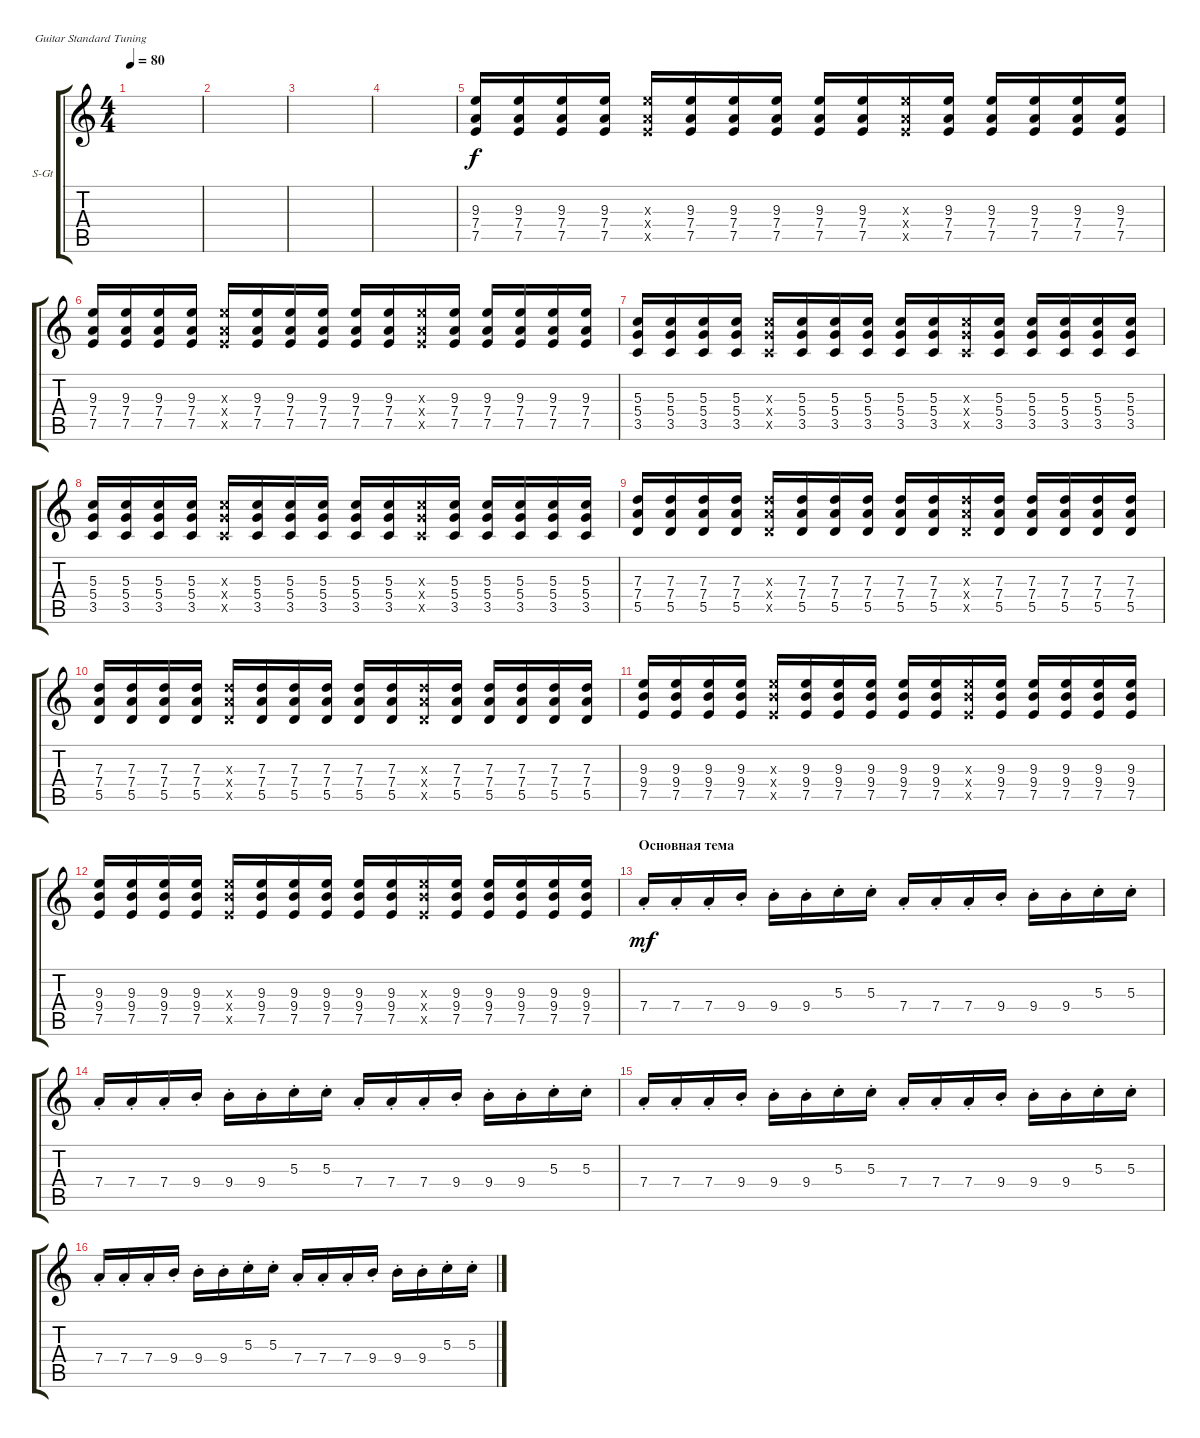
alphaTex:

\defaultSystemsLayout 4
\bracketExtendMode groupsimilarinstruments
\firstSystemTrackNameOrientation horizontal
\otherSystemsTrackNameOrientation horizontal
\track ("Steel Guitar" "S-Gt") {instrument acousticguitarsteel}
\staff {score tabs}
\tuning (E4 B3 G3 D3 A2 E2)
\ts (4 4)
\tempo 80
\clef g2
\ks c
|
|
|
|
(7.5 7.4 9.3).16 (7.5 7.4 9.3).16 (7.5 7.4 9.3).16 (7.5 7.4 9.3).16 (7.5{x} 7.4{x} 9.3{x}).16 (7.5 7.4 9.3).16 (7.5 7.4 9.3).16 (7.5 7.4 9.3).16 (7.5 7.4 9.3).16 (7.5 7.4 9.3).16 (7.5{x} 7.4{x} 9.3{x}).16 (7.5 7.4 9.3).16 (7.5 7.4 9.3).16 (7.5 7.4 9.3).16 (7.5 7.4 9.3).16 (7.5 7.4 9.3).16 |
(7.5 7.4 9.3).16 (7.5 7.4 9.3).16 (7.5 7.4 9.3).16 (7.5 7.4 9.3).16 (7.5{x} 7.4{x} 9.3{x}).16 (7.5 7.4 9.3).16 (7.5 7.4 9.3).16 (7.5 7.4 9.3).16 (7.5 7.4 9.3).16 (7.5 7.4 9.3).16 (7.5{x} 7.4{x} 9.3{x}).16 (7.5 7.4 9.3).16 (7.5 7.4 9.3).16 (7.5 7.4 9.3).16 (7.5 7.4 9.3).16 (7.5 7.4 9.3).16 |
(3.5 5.4 5.3).16 (3.5 5.4 5.3).16 (3.5 5.4 5.3).16 (3.5 5.4 5.3).16 (3.5{x} 5.4{x} 5.3{x}).16 (3.5 5.4 5.3).16 (3.5 5.4 5.3).16 (3.5 5.4 5.3).16 (3.5 5.4 5.3).16 (3.5 5.4 5.3).16 (3.5{x} 5.4{x} 5.3{x}).16 (3.5 5.4 5.3).16 (3.5 5.4 5.3).16 (3.5 5.4 5.3).16 (3.5 5.4 5.3).16 (3.5 5.4 5.3).16 |
(3.5 5.4 5.3).16 (3.5 5.4 5.3).16 (3.5 5.4 5.3).16 (3.5 5.4 5.3).16 (3.5{x} 5.4{x} 5.3{x}).16 (3.5 5.4 5.3).16 (3.5 5.4 5.3).16 (3.5 5.4 5.3).16 (3.5 5.4 5.3).16 (3.5 5.4 5.3).16 (3.5{x} 5.4{x} 5.3{x}).16 (3.5 5.4 5.3).16 (3.5 5.4 5.3).16 (3.5 5.4 5.3).16 (3.5 5.4 5.3).16 (3.5 5.4 5.3).16 |
(5.5 7.4 7.3).16 (5.5 7.4 7.3).16 (5.5 7.4 7.3).16 (5.5 7.4 7.3).16 (5.5{x} 7.4{x} 7.3{x}).16 (5.5 7.4 7.3).16 (5.5 7.4 7.3).16 (5.5 7.4 7.3).16 (5.5 7.4 7.3).16 (5.5 7.4 7.3).16 (5.5{x} 7.4{x} 7.3{x}).16 (5.5 7.4 7.3).16 (5.5 7.4 7.3).16 (5.5 7.4 7.3).16 (5.5 7.4 7.3).16 (5.5 7.4 7.3).16 |
(5.5 7.4 7.3).16 (5.5 7.4 7.3).16 (5.5 7.4 7.3).16 (5.5 7.4 7.3).16 (5.5{x} 7.4{x} 7.3{x}).16 (5.5 7.4 7.3).16 (5.5 7.4 7.3).16 (5.5 7.4 7.3).16 (5.5 7.4 7.3).16 (5.5 7.4 7.3).16 (5.5{x} 7.4{x} 7.3{x}).16 (5.5 7.4 7.3).16 (5.5 7.4 7.3).16 (5.5 7.4 7.3).16 (5.5 7.4 7.3).16 (5.5 7.4 7.3).16 |
(9.3 9.4 7.5).16 (9.3 9.4 7.5).16 (9.3 9.4 7.5).16 (9.3 9.4 7.5).16 (9.3{x} 9.4{x} 7.5{x}).16 (9.3 9.4 7.5).16 (9.3 9.4 7.5).16 (9.3 9.4 7.5).16 (9.3 9.4 7.5).16 (9.3 9.4 7.5).16 (9.3{x} 9.4{x} 7.5{x}).16 (9.3 9.4 7.5).16 (9.3 9.4 7.5).16 (9.3 9.4 7.5).16 (9.3 9.4 7.5).16 (9.3 9.4 7.5).16 |
(9.3 9.4 7.5).16 (9.3 9.4 7.5).16 (9.3 9.4 7.5).16 (9.3 9.4 7.5).16 (9.3{x} 9.4{x} 7.5{x}).16 (9.3 9.4 7.5).16 (9.3 9.4 7.5).16 (9.3 9.4 7.5).16 (9.3 9.4 7.5).16 (9.3 9.4 7.5).16 (9.3{x} 9.4{x} 7.5{x}).16 (9.3 9.4 7.5).16 (9.3 9.4 7.5).16 (9.3 9.4 7.5).16 (9.3 9.4 7.5).16 (9.3 9.4 7.5).16 |
\section ("" "Основная тема")
7.4{st}.16{dy mf} 7.4{st}.16 7.4{st}.16 9.4{st}.16 9.4{st}.16 9.4{st}.16 5.3{st}.16 5.3{st}.16 7.4{st}.16 7.4{st}.16 7.4{st}.16 9.4{st}.16 9.4{st}.16 9.4{st}.16 5.3{st}.16 5.3{st}.16 |
7.4{st}.16 7.4{st}.16 7.4{st}.16 9.4{st}.16 9.4{st}.16 9.4{st}.16 5.3{st}.16 5.3{st}.16 7.4{st}.16 7.4{st}.16 7.4{st}.16 9.4{st}.16 9.4{st}.16 9.4{st}.16 5.3{st}.16 5.3{st}.16 |
7.4{st}.16 7.4{st}.16 7.4{st}.16 9.4{st}.16 9.4{st}.16 9.4{st}.16 5.3{st}.16 5.3{st}.16 7.4{st}.16 7.4{st}.16 7.4{st}.16 9.4{st}.16 9.4{st}.16 9.4{st}.16 5.3{st}.16 5.3{st}.16 |
7.4{st}.16 7.4{st}.16 7.4{st}.16 9.4{st}.16 9.4{st}.16 9.4{st}.16 5.3{st}.16 5.3{st}.16 7.4{st}.16 7.4{st}.16 7.4{st}.16 9.4{st}.16 9.4{st}.16 9.4{st}.16 5.3{st}.16 5.3{st}.16
